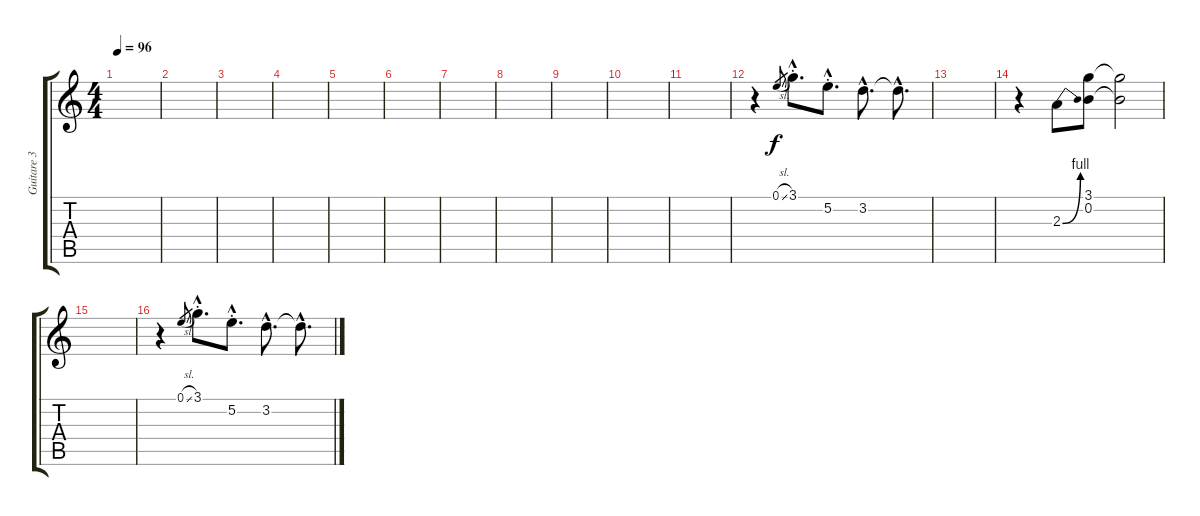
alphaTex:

\track ("Guitare 3" "Guitare 3") {instrument electricguitarclean}
\staff {score tabs}
\tuning (E4 B3 G3 D3 A2 E2) {hide}
\ts (4 4)
\tempo 96
\clef g2
\ks c
|
|
|
|
|
|
|
|
|
|
|
r.4 0.1{sl}.8{gr} 3.1{hac st}.8{d} 5.2{hac st}.8{d} 3.2{hac}.8{d} 3.2{hac t}.8{d} |
|
r.4 2.3{be (bend 0 0 60 4)}.8 (3.1 0.2).8 (3.1{t} 0.2{t}).2 |
|
r.4 0.1{sl}.8{gr} 3.1{hac st}.8{d} 5.2{hac st}.8{d} 3.2{hac}.8{d} 3.2{hac t}.8{d}
